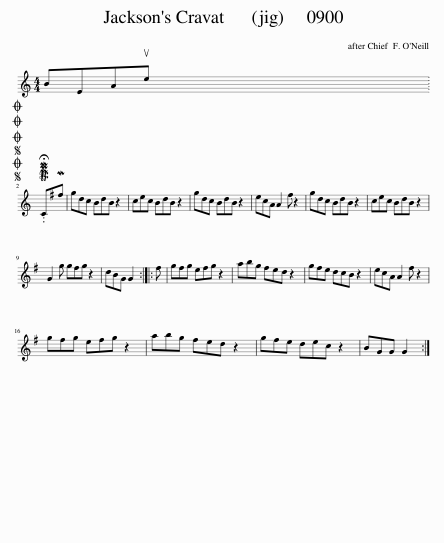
X:1
L:1/8
M:4/4
I:linebreak $
K:C
V:1 treble
V:1
 BEAue x2002 |$SOSOOO .!fermata!PMTCM^f | gdc BdB z2 | cec BdB z2 | gdc BdB z2 | %5
 ecA A2 ^f z2 | gdc BdB z2 | cec BdB z2 |$ G2 g g^fg z2 | dBG G2 :: %10
 ^f | g^fg efg z2 | abg ^fed z2 | g^fe dcB z2 | ecA A2 ^f z2 |$ %15
 g^fg efg z2 | abg ^fed z2 | g^fe dec z2 | BGG G2 :| %19
